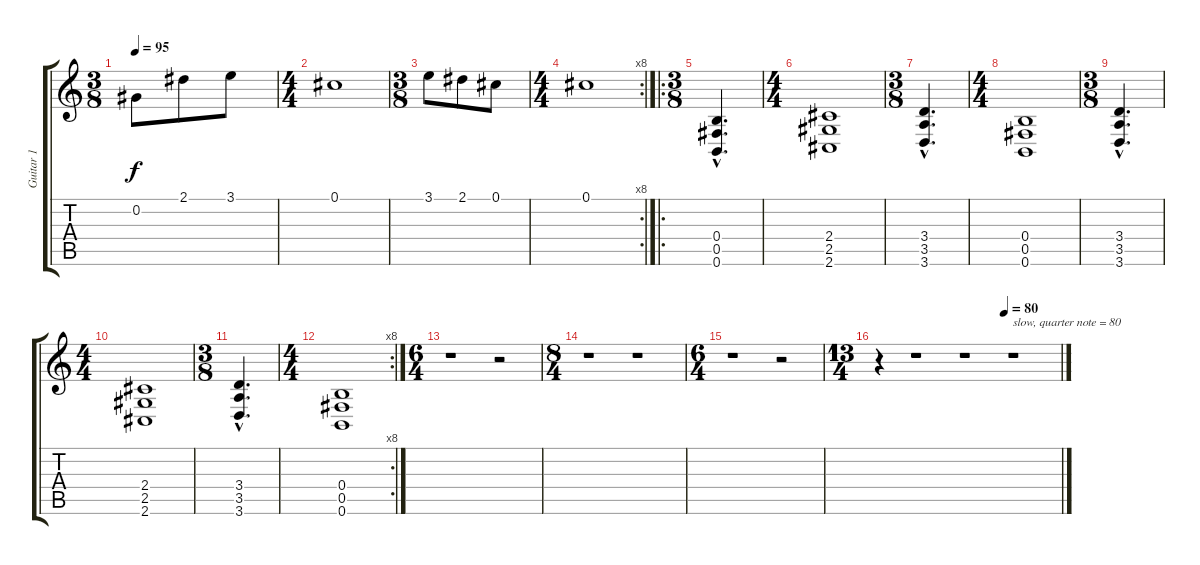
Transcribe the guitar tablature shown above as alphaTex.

\track ("Guitar 1" "Guitar 1") {instrument distortionguitar}
\staff {score tabs}
\tuning (Db4 Ab3 E3 B2 Gb2 B1) {hide}
\ts (3 8)
\tempo 95
\clef g2
\ks c
0.2.8{dy f} 2.1.8 3.1.8 |
\ts (4 4)
0.1.1 |
\ts (3 8)
3.1.8 2.1.8 0.1.8 |
\rc 8
\ts (4 4)
0.1.1 |
\ro
\ts (3 8)
(0.4{hac} 0.5{hac} 0.6{hac}).4{d} |
\ts (4 4)
(2.4 2.5 2.6).1 |
\ts (3 8)
(3.4{hac} 3.5{hac} 3.6{hac}).4{d} |
\ts (4 4)
(0.4 0.5 0.6).1 |
\ts (3 8)
(3.4{hac} 3.5{hac} 3.6{hac}).4{d} |
\ts (4 4)
(2.4 2.5 2.6).1 |
\ts (3 8)
(3.4{hac} 3.5{hac} 3.6{hac}).4{d} |
\rc 8
\ts (4 4)
(0.4 0.5 0.6).1 |
\ts (6 4)
r.1 r.2 |
\ts (8 4)
r.1 r.1 |
\ts (6 4)
r.1 r.2 |
\ts (13 4)
\tempo (80 0.6923076923076923)
r.4 r.1 r.1 r.1{txt "slow, quarter note = 80"}
